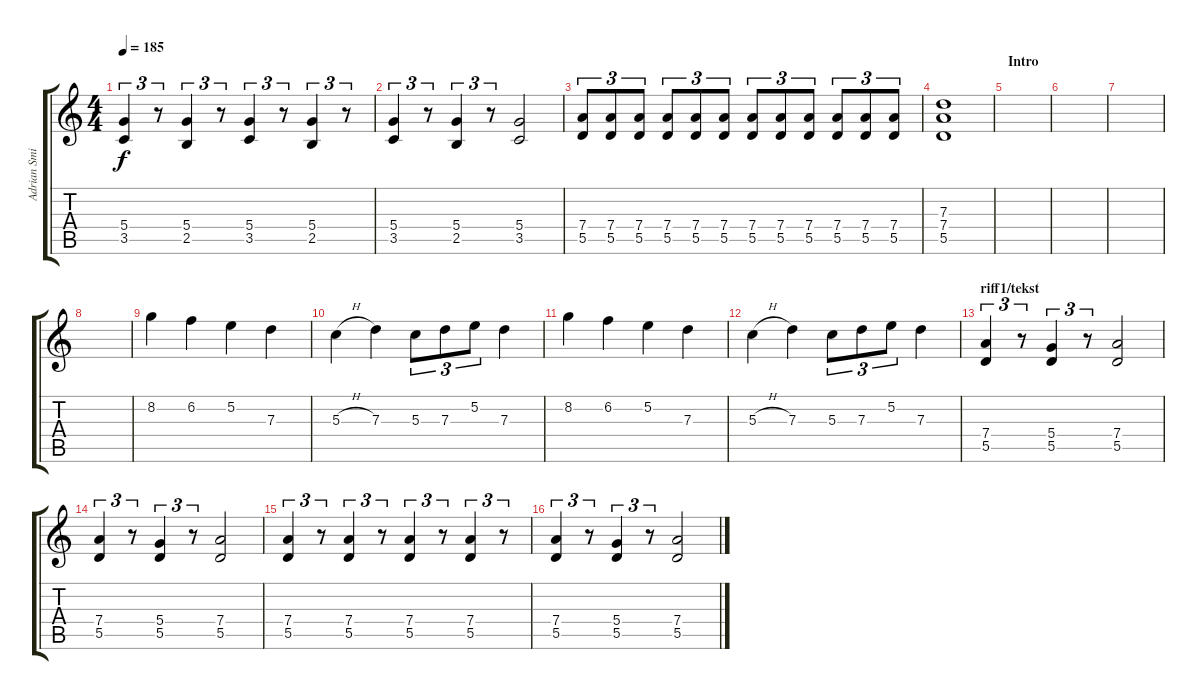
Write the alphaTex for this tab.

\track ("Adrian Smith" "Adrian Smi") {instrument distortionguitar}
\staff {score tabs}
\tuning (E4 B3 G3 D3 A2 E2) {hide}
\ts (4 4)
\tempo 185
\clef g2
\ks c
(5.4 3.5).4{tu (3 2) dy f} r.8{tu (3 2)} (5.4 2.5).4{tu (3 2)} r.8{tu (3 2)} (5.4 3.5).4{tu (3 2)} r.8{tu (3 2)} (5.4 2.5).4{tu (3 2)} r.8{tu (3 2)} |
(5.4 3.5).4{tu (3 2)} r.8{tu (3 2)} (5.4 2.5).4{tu (3 2)} r.8{tu (3 2)} (5.4 3.5).2 |
(7.4 5.5).8{tu (3 2)} (7.4 5.5).8{tu (3 2)} (7.4 5.5).8{tu (3 2)} (7.4 5.5).8{tu (3 2)} (7.4 5.5).8{tu (3 2)} (7.4 5.5).8{tu (3 2)} (7.4 5.5).8{tu (3 2)} (7.4 5.5).8{tu (3 2)} (7.4 5.5).8{tu (3 2)} (7.4 5.5).8{tu (3 2)} (7.4 5.5).8{tu (3 2)} (7.4 5.5).8{tu (3 2)} |
(7.3 7.4 5.5).1 |
\section ("" "Intro")
|
|
|
|
8.2.4 6.2.4 5.2.4 7.3.4 |
5.3{h}.4 7.3.4 5.3.8{tu (3 2)} 7.3.8{tu (3 2)} 5.2.8{tu (3 2)} 7.3.4 |
8.2.4 6.2.4 5.2.4 7.3.4 |
5.3{h}.4 7.3.4 5.3.8{tu (3 2)} 7.3.8{tu (3 2)} 5.2.8{tu (3 2)} 7.3.4 |
\section ("" "riff1/tekst")
(7.4 5.5).4{tu (3 2)} r.8{tu (3 2)} (5.4 5.5).4{tu (3 2)} r.8{tu (3 2)} (7.4 5.5).2 |
(7.4 5.5).4{tu (3 2)} r.8{tu (3 2)} (5.4 5.5).4{tu (3 2)} r.8{tu (3 2)} (7.4 5.5).2 |
(7.4 5.5).4{tu (3 2)} r.8{tu (3 2)} (7.4 5.5).4{tu (3 2)} r.8{tu (3 2)} (7.4 5.5).4{tu (3 2)} r.8{tu (3 2)} (7.4 5.5).4{tu (3 2)} r.8{tu (3 2)} |
(7.4 5.5).4{tu (3 2)} r.8{tu (3 2)} (5.4 5.5).4{tu (3 2)} r.8{tu (3 2)} (7.4 5.5).2
